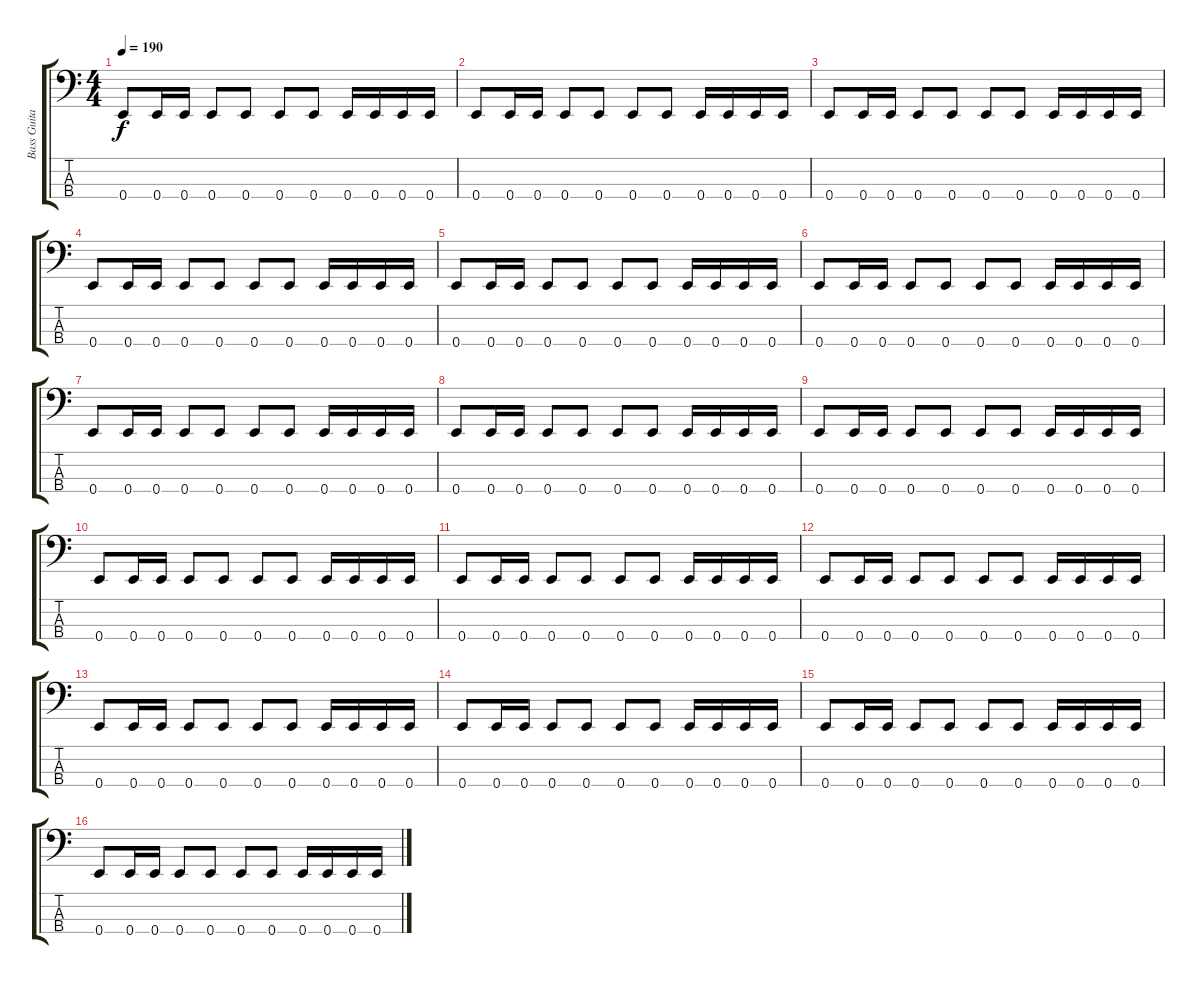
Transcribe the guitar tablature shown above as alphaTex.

\track ("Bass Guitar" "Bass Guita") {instrument electricbassfinger}
\staff {score tabs}
\tuning (G2 D2 A1 E1) {hide}
\ts (4 4)
\tempo 190
\clef f4
\ks c
0.4.8{dy f} 0.4.16 0.4.16 0.4.8 0.4.8 0.4.8 0.4.8 0.4.16 0.4.16 0.4.16 0.4.16 |
0.4.8 0.4.16 0.4.16 0.4.8 0.4.8 0.4.8 0.4.8 0.4.16 0.4.16 0.4.16 0.4.16 |
0.4.8 0.4.16 0.4.16 0.4.8 0.4.8 0.4.8 0.4.8 0.4.16 0.4.16 0.4.16 0.4.16 |
0.4.8 0.4.16 0.4.16 0.4.8 0.4.8 0.4.8 0.4.8 0.4.16 0.4.16 0.4.16 0.4.16 |
0.4.8 0.4.16 0.4.16 0.4.8 0.4.8 0.4.8 0.4.8 0.4.16 0.4.16 0.4.16 0.4.16 |
0.4.8 0.4.16 0.4.16 0.4.8 0.4.8 0.4.8 0.4.8 0.4.16 0.4.16 0.4.16 0.4.16 |
0.4.8 0.4.16 0.4.16 0.4.8 0.4.8 0.4.8 0.4.8 0.4.16 0.4.16 0.4.16 0.4.16 |
0.4.8 0.4.16 0.4.16 0.4.8 0.4.8 0.4.8 0.4.8 0.4.16 0.4.16 0.4.16 0.4.16 |
0.4.8 0.4.16 0.4.16 0.4.8 0.4.8 0.4.8 0.4.8 0.4.16 0.4.16 0.4.16 0.4.16 |
0.4.8 0.4.16 0.4.16 0.4.8 0.4.8 0.4.8 0.4.8 0.4.16 0.4.16 0.4.16 0.4.16 |
0.4.8 0.4.16 0.4.16 0.4.8 0.4.8 0.4.8 0.4.8 0.4.16 0.4.16 0.4.16 0.4.16 |
0.4.8 0.4.16 0.4.16 0.4.8 0.4.8 0.4.8 0.4.8 0.4.16 0.4.16 0.4.16 0.4.16 |
0.4.8 0.4.16 0.4.16 0.4.8 0.4.8 0.4.8 0.4.8 0.4.16 0.4.16 0.4.16 0.4.16 |
0.4.8 0.4.16 0.4.16 0.4.8 0.4.8 0.4.8 0.4.8 0.4.16 0.4.16 0.4.16 0.4.16 |
0.4.8 0.4.16 0.4.16 0.4.8 0.4.8 0.4.8 0.4.8 0.4.16 0.4.16 0.4.16 0.4.16 |
0.4.8 0.4.16 0.4.16 0.4.8 0.4.8 0.4.8 0.4.8 0.4.16 0.4.16 0.4.16 0.4.16
